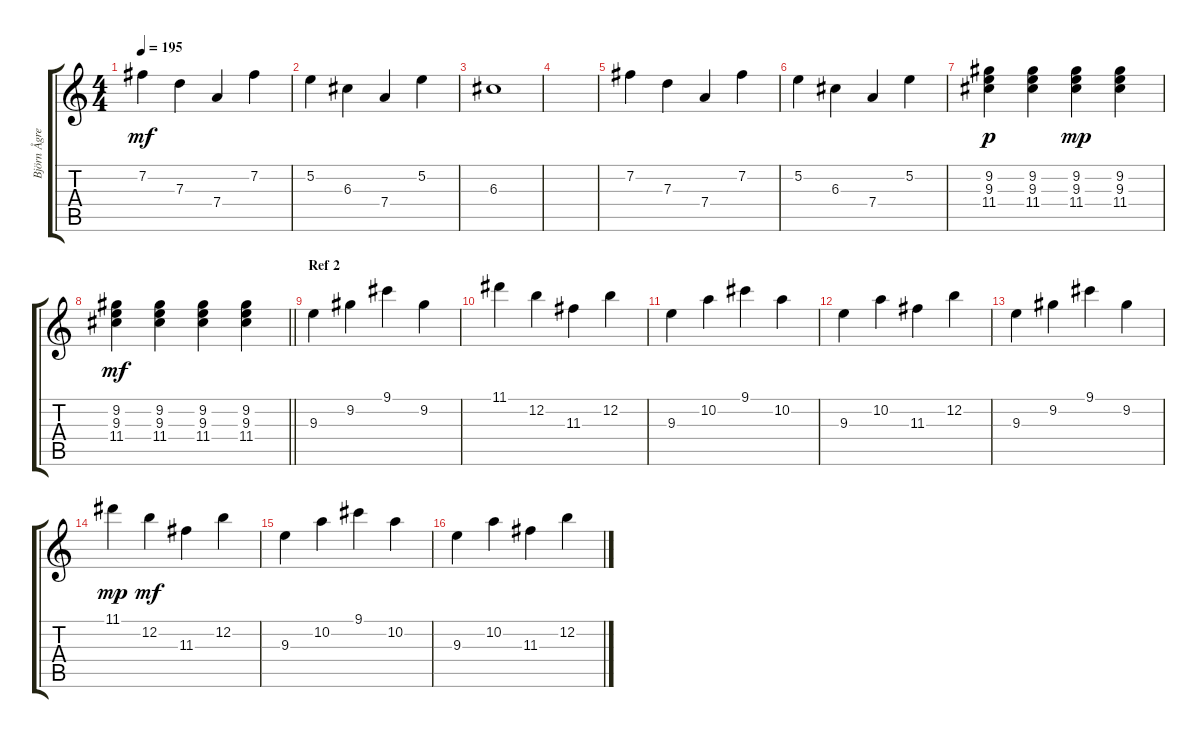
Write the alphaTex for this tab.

\track ("Björn Ågren (guitar)" "Björn Ågre") {instrument electricguitarjazz}
\staff {score tabs}
\tuning (E4 B3 G3 D3 A2 E2) {hide}
\ts (4 4)
\tempo 195
\clef g2
\ks c
7.2.4{dy mf} 7.3.4 7.4.4 7.2.4 |
5.2.4 6.3.4 7.4.4 5.2.4 |
6.3.1 |
|
7.2.4 7.3.4 7.4.4 7.2.4 |
5.2.4 6.3.4 7.4.4 5.2.4 |
(9.2 9.3 11.4).4{dy p} (9.2 9.3 11.4).4 (9.2 9.3 11.4).4{dy mp} (9.2 9.3 11.4).4 |
\barLineRight lightlight
(9.2 9.3 11.4).4{dy mf} (9.2 9.3 11.4).4 (9.2 9.3 11.4).4 (9.2 9.3 11.4).4 |
\section ("" "Ref 2")
9.3.4 9.2.4 9.1.4 9.2.4 |
11.1.4 12.2.4 11.3.4 12.2.4 |
9.3.4 10.2.4 9.1.4 10.2.4 |
9.3.4 10.2.4 11.3.4 12.2.4 |
9.3.4 9.2.4 9.1.4 9.2.4 |
11.1.4{dy mp} 12.2.4{dy mf} 11.3.4 12.2.4 |
9.3.4 10.2.4 9.1.4 10.2.4 |
9.3.4 10.2.4 11.3.4 12.2.4
